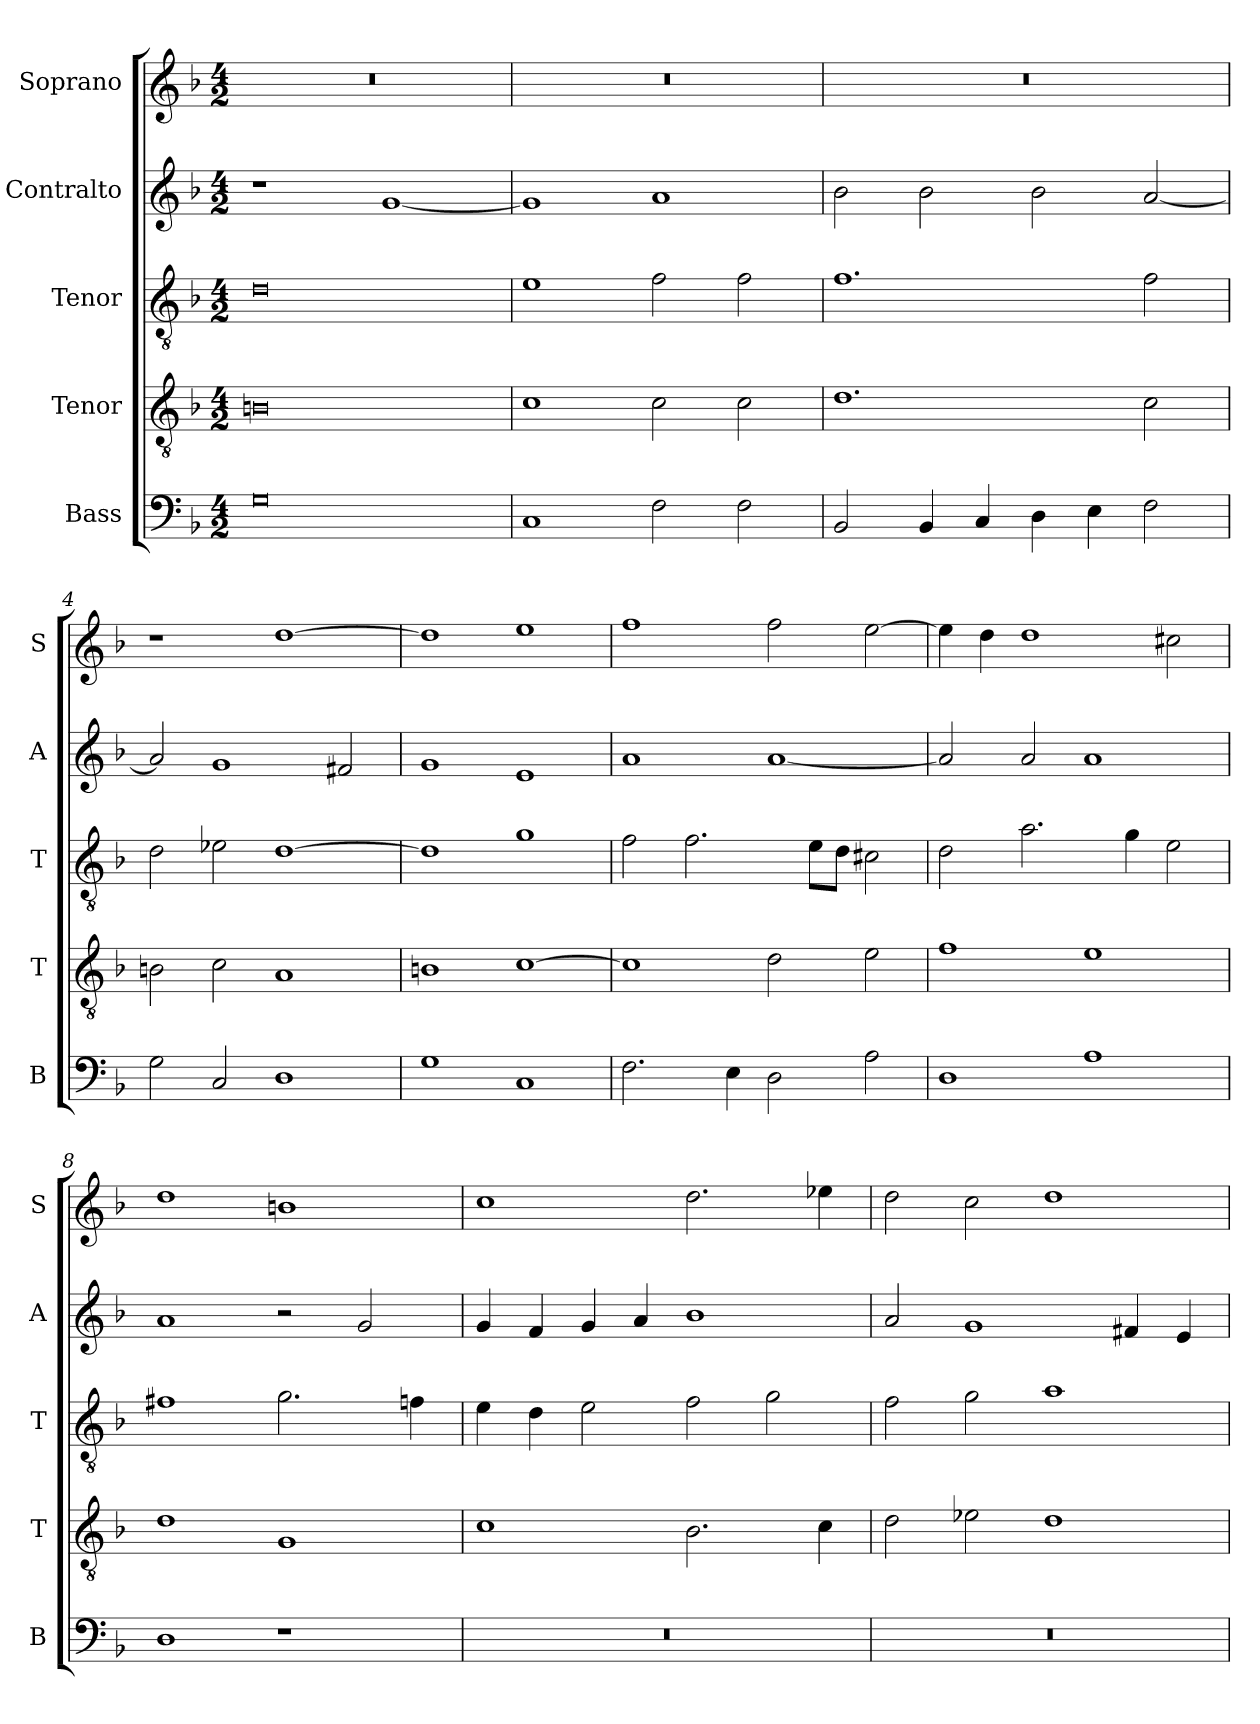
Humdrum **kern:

**kern	**kern	**kern	**kern	**kern
*part5	*part4	*part3	*part2	*part1
*staff5	*staff4	*staff3	*staff2	*staff1
*I"Bass	*I"Tenor	*I"Tenor	*I"Contralto	*I"Soprano
*I'B	*I'T	*I'T	*I'A	*I'S
*clefF4	*clefGv2	*clefGv2	*clefG2	*clefG2
*k[b-]	*k[b-]	*k[b-]	*k[b-]	*k[b-]
*G:dor	*G:dor	*G:dor	*G:dor	*G:dor
*M4/2	*M4/2	*M4/2	*M4/2	*M4/2
=1	=1	=1	=1	=1
0G	0Bn	0d	1r	0r
.	.	.	[1g	.
=2	=2	=2	=2	=2
1C	1c	1e	1g]	0r
2F	2c	2f	1a	.
2F	2c	2f	.	.
=3	=3	=3	=3	=3
2BB-	1.d	1.f	2b-	0r
4BB-	.	.	2b-	.
4C	.	.	.	.
4D	.	.	2b-	.
4E	.	.	.	.
2F	2c	2f	[2a	.
=4	=4	=4	=4	=4
2G	2Bn	2d	2a]	1r
2C	2c	2e-X	1g	.
1D	1A	[1d	.	[1dd
.	.	.	2f#X	.
=5	=5	=5	=5	=5
1G	1Bn	1d]	1g	1dd]
1C	[1c	1g	1e	1ee
=6	=6	=6	=6	=6
2.F	1c]	2f	1a	1ff
.	.	2.f	.	.
4E	.	.	.	.
2D	2d	.	[1a	2ff
.	.	8e\L	.	.
.	.	8d\J	.	.
2A	2e	2c#X	.	[2ee
=7	=7	=7	=7	=7
1D	1f	2d	2a]	4ee]
.	.	.	.	4dd
.	.	2.a	2a	1dd
1A	1e	.	1a	.
.	.	4g	.	.
.	.	2e	.	2cc#X
=8	=8	=8	=8	=8
1D	1d	1f#X	1a	1dd
1r	1G	2.g	2r	1bn
.	.	.	2g	.
.	.	4fn	.	.
=9	=9	=9	=9	=9
0r	1c	4e	4g	1cc
.	.	4d	4f	.
.	.	2e	4g	.
.	.	.	4a	.
.	2.B-	2f	1b-	2.dd
.	.	2g	.	.
.	4c	.	.	4ee-X
=10	=10	=10	=10	=10
0r	2d	2f	2a	2dd
.	2e-X	2g	1g	2cc
.	1d	1a	.	1dd
.	.	.	4f#X	.
.	.	.	4e	.
=	=	=	=	=
*-	*-	*-	*-	*-
